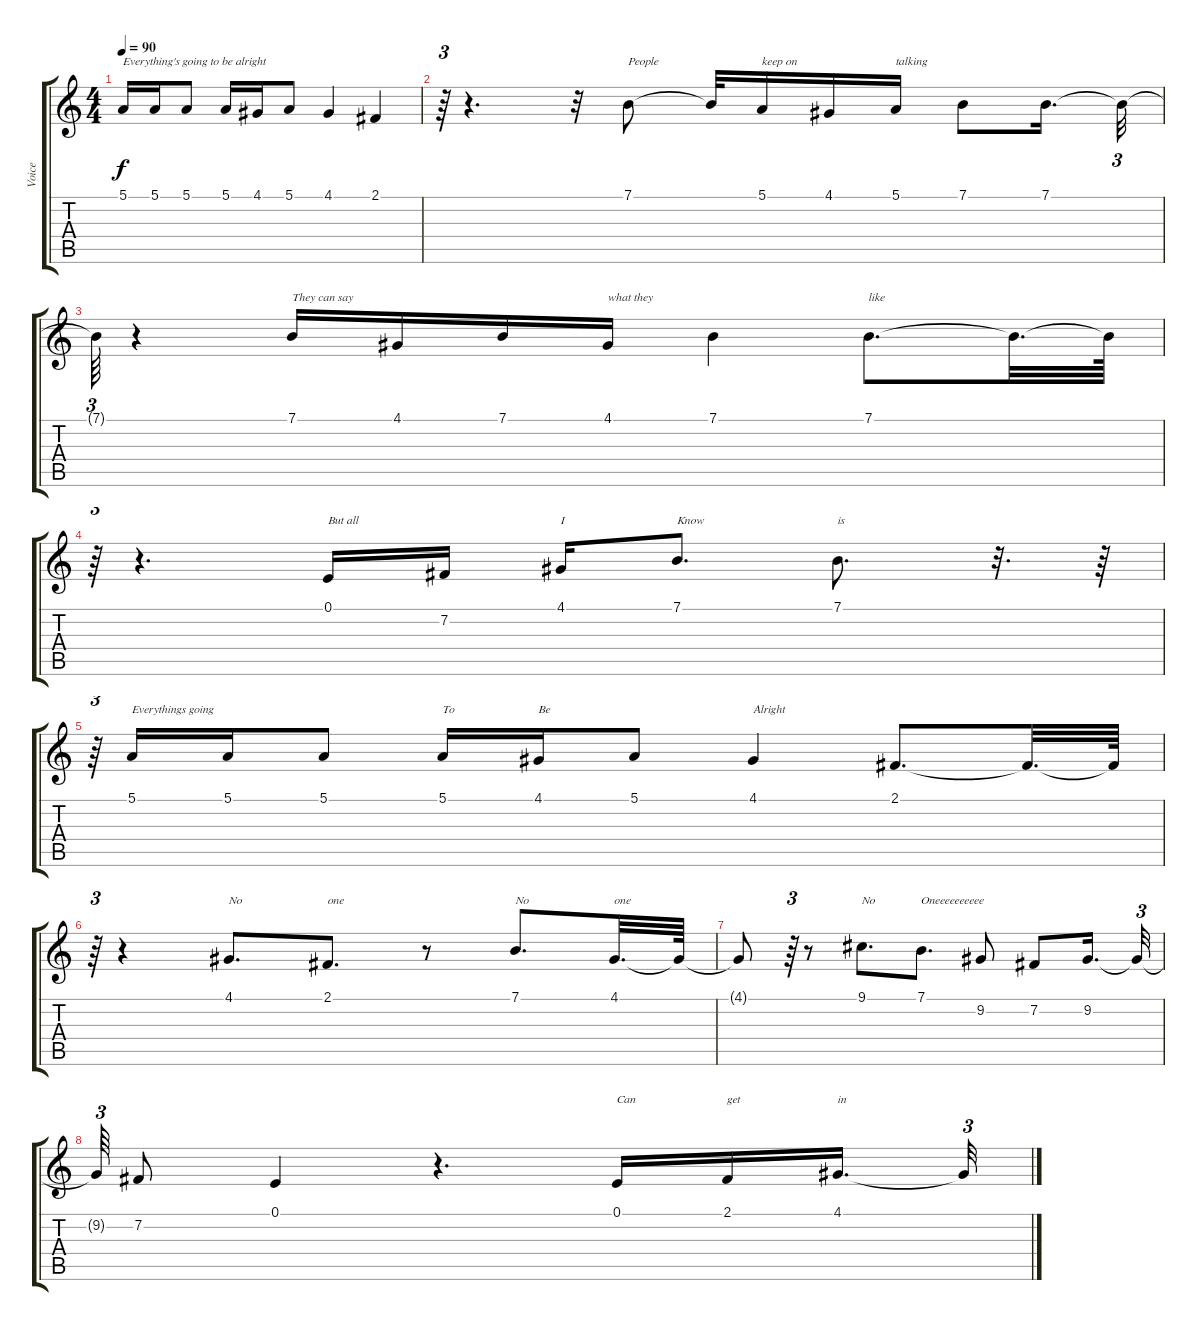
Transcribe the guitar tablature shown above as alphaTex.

\track ("Voice" "Voice") {instrument synthstrings1}
\staff {score tabs}
\tuning (E4 B3 G3 D3 A2 E2) {hide}
\ts (4 4)
\tempo 90
\clef g2
\ks c
5.1.16{txt "Everything's going to be alright" dy f} 5.1.16 5.1.8 5.1.16 4.1.16 5.1.8 4.1.4 2.1.4 |
r.64{tu (3 2)} r.4{d} r.32 7.1.8{txt "People"} 7.1{t}.32 5.1.16{txt "keep on"} 4.1.16 5.1.16{txt "talking"} 7.1.8 7.1.16{d} 7.1{t}.32{tu (3 2)} |
7.1{t}.64{tu (3 2)} r.4 7.1.16{txt "They can say"} 4.1.16 7.1.16 4.1.16{txt "what they"} 7.1.4 7.1.8{d txt "like"} 7.1{t}.32{d} 7.1{t}.64 |
r.64{tu (3 2)} r.4{d} 0.1.16{txt "But all"} 7.2.16 4.1.16{txt "I"} 7.1.8{d txt "Know"} 7.1.8{d txt "is"} r.32{d} r.64 |
r.64{tu (3 2)} 5.1.16{txt "Everythings going"} 5.1.16 5.1.8 5.1.16{txt "To"} 4.1.16{txt "Be"} 5.1.8 4.1.4{txt "Alright"} 2.1.8{d} 2.1{t}.32{d} 2.1{t}.64 |
r.64{tu (3 2)} r.4 4.1.8{d txt "No"} 2.1.8{d txt "one"} r.8 7.1.8{d txt "No"} 4.1.32{d txt "one"} 4.1{t}.64 |
4.1{t}.8 r.64{tu (3 2)} r.8 9.1.8{d txt "No"} 7.1.8{d txt "Oneeeeeeeeee"} 9.2.8 7.2.8 9.2.16{d} 9.2{t}.32{tu (3 2)} |
9.2{t}.64{tu (3 2)} 7.2.8 0.1.4 r.4{d} 0.1.16{txt "Can"} 2.1.16{txt "get"} 4.1.16{d txt "in" beam splitsecondary} 4.1{t}.32{tu (3 2)}
